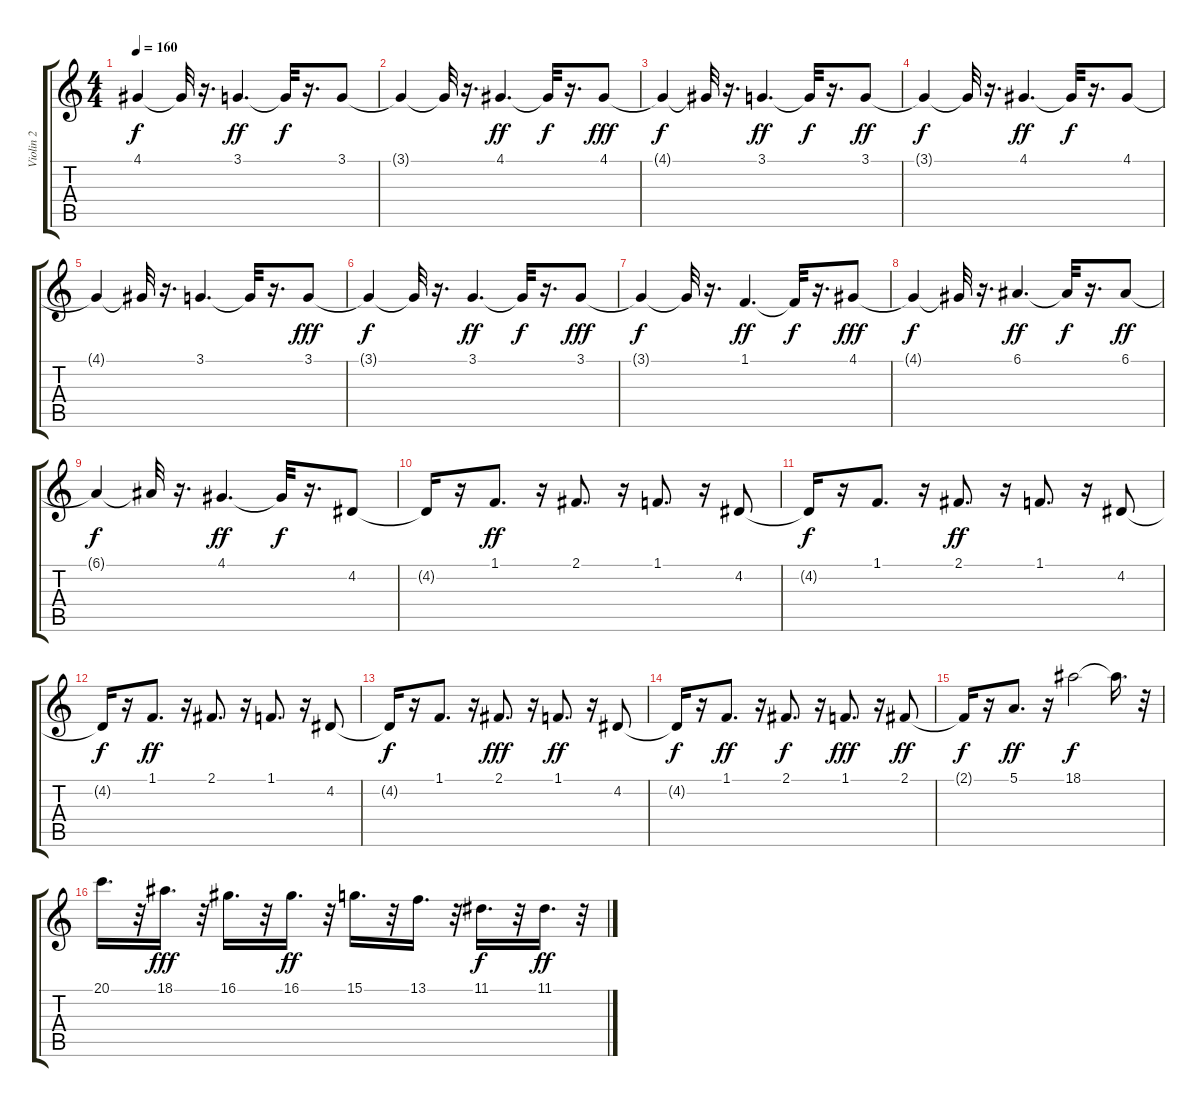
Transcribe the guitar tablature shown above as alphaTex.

\track ("Violin 2" "Violin 2") {instrument violin}
\staff {score tabs}
\tuning (E4 B3 G3 D3 A2 E2) {hide}
\ts (4 4)
\tempo 160
\clef g2
\ks c
4.1{t}.4{dy f} 4.1{t}.32 r.16{d} 3.1.4{d dy ff} 3.1{t}.32{dy f} r.16{d} 3.1.8 |
3.1{t}.4 3.1{t}.32 r.16{d} 4.1.4{d dy ff} 4.1{t}.32{dy f} r.16{d} 4.1.8{dy fff} |
4.1{t}.4{dy f} 4.1{t}.32 r.16{d} 3.1.4{d dy ff} 3.1{t}.32{dy f} r.16{d} 3.1.8{dy ff} |
3.1{t}.4{dy f} 3.1{t}.32 r.16{d} 4.1.4{d dy ff} 4.1{t}.32{dy f} r.16{d} 4.1.8 |
4.1{t}.4 4.1{t}.32 r.16{d} 3.1.4{d} 3.1{t}.32 r.16{d} 3.1.8{dy fff} |
3.1{t}.4{dy f} 3.1{t}.32 r.16{d} 3.1.4{d dy ff} 3.1{t}.32{dy f} r.16{d} 3.1.8{dy fff} |
3.1{t}.4{dy f} 3.1{t}.32 r.16{d} 1.1.4{d dy ff} 1.1{t}.32{dy f} r.16{d} 4.1.8{dy fff} |
4.1{t}.4{dy f} 4.1{t}.32 r.16{d} 6.1.4{d dy ff} 6.1{t}.32{dy f} r.16{d} 6.1.8{dy ff} |
6.1{t}.4{dy f} 6.1{t}.32 r.16{d} 4.1.4{d dy ff} 4.1{t}.32{dy f} r.16{d} 4.2.8 |
4.2{t}.16 r.16 1.1.8{d dy ff} r.16 2.1.8{d} r.16 1.1.8{d} r.16 4.2.8 |
4.2{t}.16{dy f} r.16 1.1.8{d} r.16 2.1.8{d dy ff} r.16 1.1.8{d} r.16 4.2.8 |
4.2{t}.16{dy f} r.16 1.1.8{d dy ff} r.16 2.1.8{d} r.16 1.1.8{d} r.16 4.2.8 |
4.2{t}.16{dy f} r.16 1.1.8{d} r.16 2.1.8{d dy fff} r.16 1.1.8{d dy ff} r.16 4.2.8 |
4.2{t}.16{dy f} r.16 1.1.8{d dy ff} r.16 2.1.8{d dy f} r.16 1.1.8{d dy fff} r.16 2.1.8{dy ff} |
2.1{t}.16{dy f} r.16 5.1.8{d dy ff} r.16 18.1.2{dy f} 18.1{t}.16{d} r.32 |
20.1.16{d} r.32 18.1.16{d dy fff} r.32 16.1.16{d} r.32 16.1.16{d dy ff} r.32 15.1.16{d} r.32 13.1.16{d} r.32 11.1.16{d dy f} r.32 11.1.16{d dy ff} r.32
